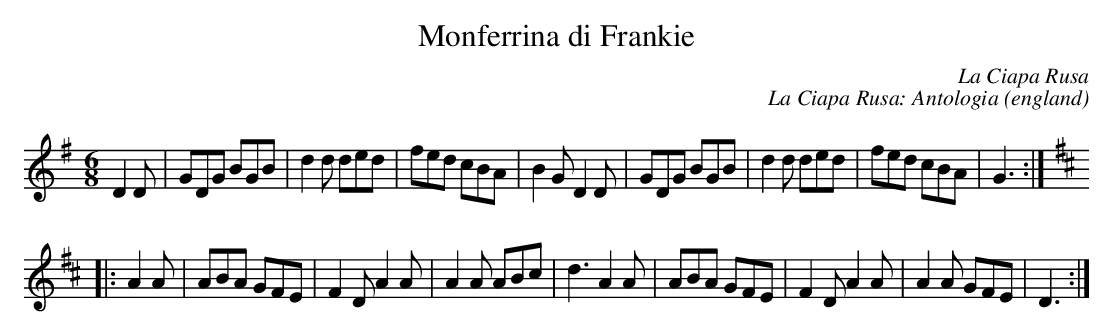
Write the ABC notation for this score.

X:1
T:Monferrina di Frankie
O:england
C:La Ciapa Rusa
C:La Ciapa Rusa: Antologia
M:6/8
L:1/8
K:G
D2D|GDG BGB|d2d ded|fed cBA|B2G D2D|\
GDG BGB|d2d ded|fed cBA|G3:|
K:D
|:A2A|ABA GFE|F2D A2A|A2A ABc|d3 A2A|\
ABA GFE|F2D A2A|A2A GFE|D3:|
